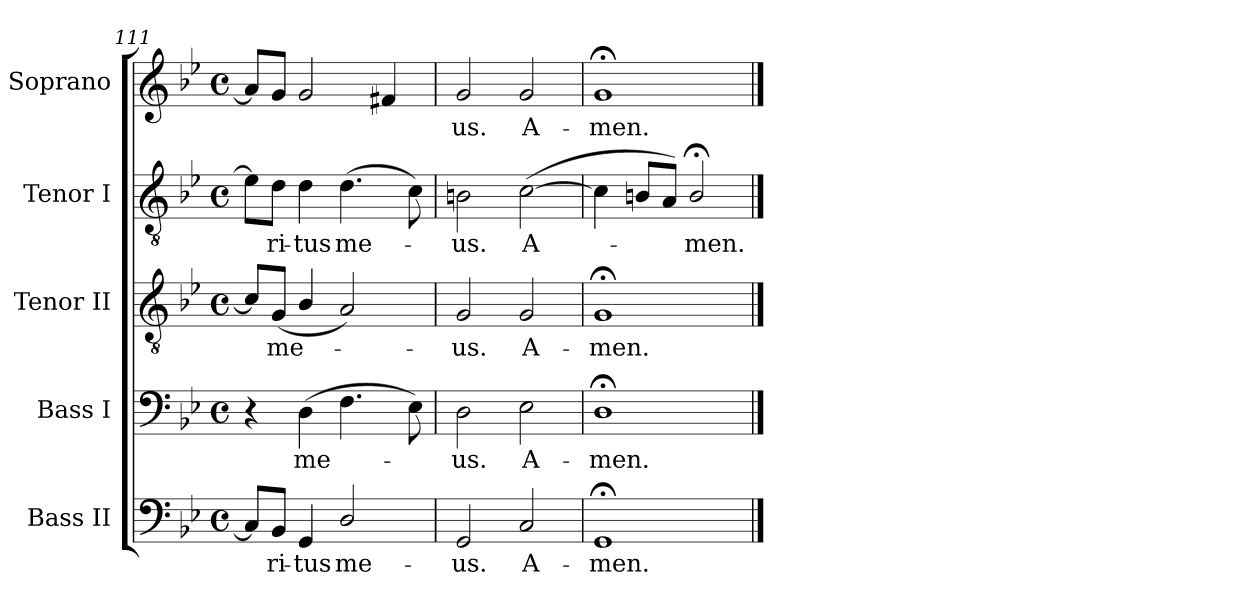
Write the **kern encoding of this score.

**kern	**text	**kern	**text	**kern	**text	**kern	**text	**kern	**text
*part5	*part5	*part4	*part4	*part3	*part3	*part2	*part2	*part1	*part1
*staff5	*staff5	*staff4	*staff4	*staff3	*staff3	*staff2	*staff2	*staff1	*staff1
*I"Bass II	*	*I"Bass I	*	*I"Tenor II	*	*I"Tenor I	*	*I"Soprano	*
*I'B II	*	*I'B I	*	*I'T II	*	*I'T I	*	*I'S	*
*clefF4	*	*clefF4	*	*clefGv2	*	*clefGv2	*	*clefG2	*
*k[b-e-]	*	*k[b-e-]	*	*k[b-e-]	*	*k[b-e-]	*	*k[b-e-]	*
*B-:	*	*B-:	*	*B-:	*	*B-:	*	*B-:	*
*M4/4	*	*M4/4	*	*M4/4	*	*M4/4	*	*M4/4	*
*met(c)	*	*met(c)	*	*met(c)	*	*met(c)	*	*met(c)	*
*MM92	*	*MM92	*	*MM92	*	*MM92	*	*MM92	*
=111	=111	=111	=111	=111	=111	=111	=111	=111	=111
8C/L]	.	4r	.	8c/L]	.	8e-\L]	.	8a/L]	.
*	*	*	*	*	*	*	*	*MM91	*
!	!LO:LY:b	!	!	!	!LO:LY:b	!	!LO:LY:b	!	!
8BB-/J	ri-	.	.	(<8G/J	me-	8d\J	ri-	8g/J	.
*	*	*	*	*	*	*	*	*MM89	*
!	!LO:LY:b	!	!LO:LY:b	!	!	!	!LO:LY:b	!	!
4GG/	-tus	(>4D\	me-	4B-/	.	4d\	-tus	2g/	.
!	!LO:LY:b	!	!	!	!	!	!LO:LY:b	!	!
2D/	me-	4.F\	.	2A/)	.	(>4.d\	me-	.	.
*	*	*	*	*	*	*	*	*MM86	*
.	.	.	.	.	.	.	.	4f#X/	.
.	.	8E-\)	.	.	.	8c\)	.	.	.
=112	=112	=112	=112	=112	=112	=112	=112	=112	=112
*	*	*	*	*	*	*	*	*MM84	*
!	!LO:LY:b	!	!LO:LY:b	!	!LO:LY:b	!	!LO:LY:b	!	!LO:LY:b
2GG/	-us.	2D\	us.	2G/	us.	2Bn\	us.	2g/	us.
*	*	*	*	*	*	*	*	*MM81	*
!	!LO:LY:b	!	!LO:LY:b	!	!LO:LY:b	!	!LO:LY:b	!	!LO:LY:b
2C/	A-	2E-\	A-	2G/	A-	(<[2c\	A-	2g/	A-
=113	=113	=113	=113	=113	=113	=113	=113	=113	=113
*	*	*	*	*	*	*	*	*MM80	*
!	!LO:LY:b	!	!LO:LY:b	!	!LO:LY:b	!	!	!	!LO:LY:b
1GG;<	-men.	1D;<	-men.	1G;<	-men.	4c\]	.	1g;<	-men.
.	.	.	.	.	.	8Bn/L	.	.	.
.	.	.	.	.	.	8A/J)	.	.	.
!	!	!	!	!	!	!	!LO:LY:b	!	!
.	.	.	.	.	.	2B;</	men.	.	.
==	==	==	==	==	==	==	==	==	==
*-	*-	*-	*-	*-	*-	*-	*-	*-	*-
